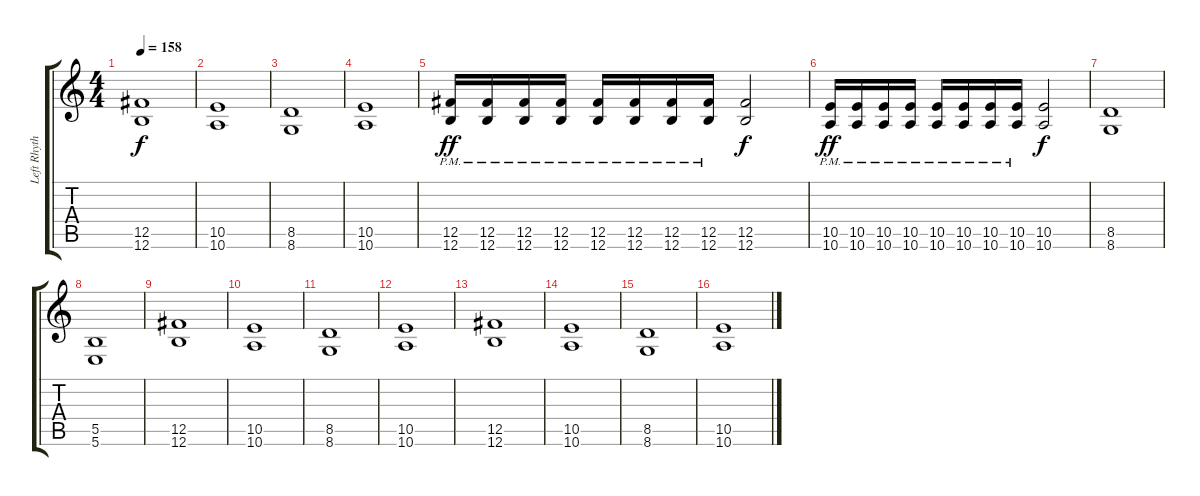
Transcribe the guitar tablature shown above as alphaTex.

\track ("Left Rhythm Guitar" "Left Rhyth") {instrument distortionguitar bank 1}
\staff {score tabs}
\tuning (Db4 Ab3 E3 B2 Gb2 B1) {hide}
\ts (4 4)
\tempo 158
\clef g2
\ks c
(12.5 12.6).1{dy f} |
(10.5 10.6).1 |
(8.5 8.6).1 |
(10.5 10.6).1 |
(12.5{pm} 12.6{pm}).16{dy ff} (12.5{pm} 12.6{pm}).16 (12.5{pm} 12.6{pm}).16 (12.5{pm} 12.6{pm}).16 (12.5{pm} 12.6{pm}).16 (12.5{pm} 12.6{pm}).16 (12.5{pm} 12.6{pm}).16 (12.5{pm} 12.6{pm}).16 (12.5 12.6).2{dy f} |
(10.5{pm} 10.6{pm}).16{dy ff} (10.5{pm} 10.6{pm}).16 (10.5{pm} 10.6{pm}).16 (10.5{pm} 10.6{pm}).16 (10.5{pm} 10.6{pm}).16 (10.5{pm} 10.6{pm}).16 (10.5{pm} 10.6{pm}).16 (10.5{pm} 10.6{pm}).16 (10.5 10.6).2{dy f} |
(8.5 8.6).1 |
(5.5 5.6).1 |
(12.5 12.6).1 |
(10.5 10.6).1 |
(8.5 8.6).1 |
(10.5 10.6).1 |
(12.5 12.6).1 |
(10.5 10.6).1 |
(8.5 8.6).1 |
(10.5 10.6).1
